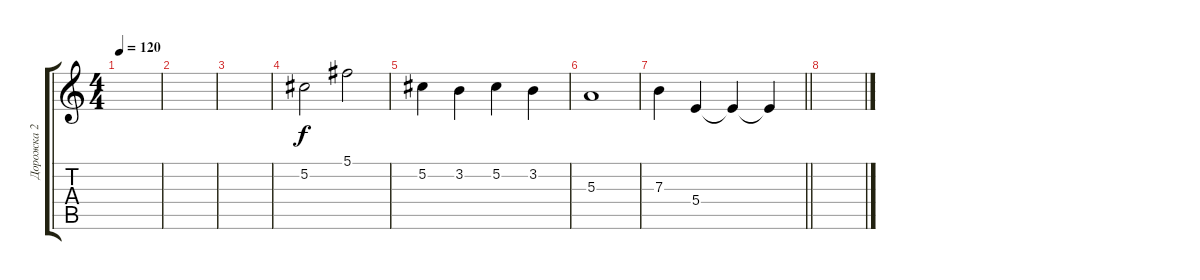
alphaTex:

\track ("Дорожка 2" "Дорожка 2") {instrument distortionguitar}
\staff {score tabs}
\tuning (Db4 Ab3 E3 B2 Gb2 B1) {hide}
\ts (4 4)
\tempo 120
\clef g2
\ks c
|
|
|
5.2.2 5.1.2 |
5.2.4 3.2.4 5.2.4 3.2.4 |
5.3.1 |
\barLineRight lightlight
7.3.4 5.4.4 5.4{t}.4 5.4{t}.4 |
\section ("" " ")
